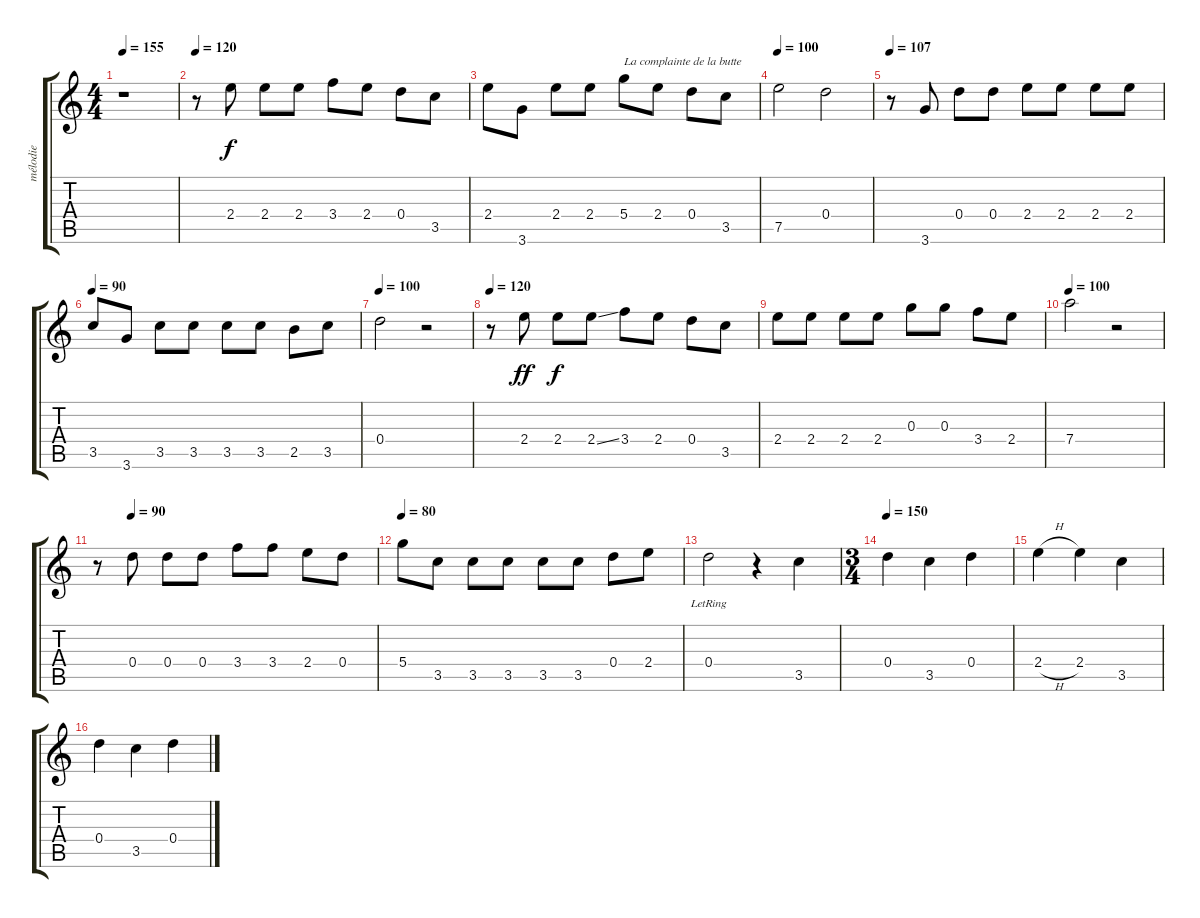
\track ("mélodie" "mélodie") {instrument acousticguitarnylon}
\staff {score tabs}
\tuning (E5 B4 G4 D4 A3 E3) {hide}
\ts (4 4)
\tempo 155
\clef g2
\ks c
r.1{dy f instrument acousticguitarnylon} |
\tempo 120
r.8 2.4.8 2.4.8 2.4.8 3.4.8 2.4.8 0.4.8 3.5.8 |
2.4.8 3.6.8 2.4.8 2.4.8 5.4.8{txt "La complainte de la butte"} 2.4.8 0.4.8 3.5.8 |
\tempo 100
7.5.2 0.4.2 |
\tempo 107
r.8 3.6.8 0.4.8 0.4.8 2.4.8 2.4.8 2.4.8 2.4.8 |
\tempo 90
3.5.8 3.6.8 3.5.8 3.5.8 3.5.8 3.5.8 2.5.8 3.5.8 |
\tempo 100
0.4.2 r.2 |
\tempo 120
r.8 2.4.8{dy ff} 2.4.8{dy f} 2.4{ss}.8 3.4.8 2.4.8 0.4.8 3.5.8 |
2.4.8 2.4.8 2.4.8 2.4.8 0.3.8 0.3.8 3.4.8 2.4.8 |
\tempo 100
7.4.2 r.2 |
\tempo (90 0.125)
r.8 0.4.8 0.4.8 0.4.8 3.4.8 3.4.8 2.4.8 0.4.8 |
\tempo 80
5.4.8 3.5.8 3.5.8 3.5.8 3.5.8 3.5.8 0.4.8 2.4.8 |
0.4{lr}.2 r.4 3.5.4 |
\ts (3 4)
\tempo 150
0.4.4 3.5.4 0.4.4 |
2.4{h}.4 2.4.4 3.5.4 |
0.4.4 3.5.4 0.4.4
